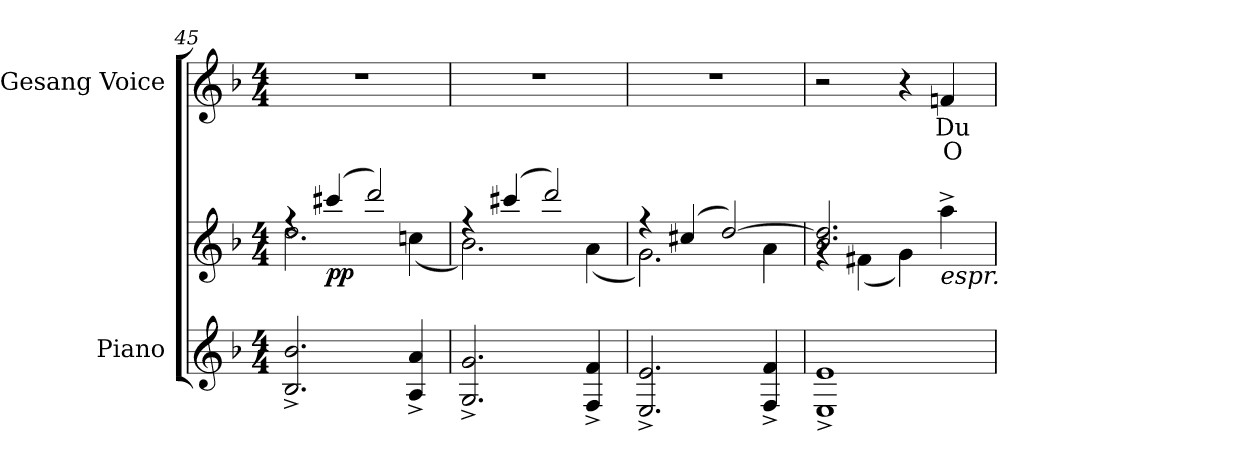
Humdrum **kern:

**kern	**kern	**dynam	**kern	**text	**text
*part2	*part2	*part2	*part1	*part1	*part1
*staff3	*staff2	*staff2/3	*staff1	*staff1	*staff1
*I"Piano	*	*	*I"Gesang Voice	*	*
*I'Pno	*	*	*	*	*
*clefG2	*clefG2	*	*clefG2	*	*
*k[b-]	*k[b-]	*	*k[b-]	*	*
*M4/4	*M4/4	*	*M4/4	*	*
=45	=45	=45	=45	=45	=45
*	*^	*	*	*	*
2.B-/^ 2.b-/^	4rff	2.dd\	.	1r	.	.
!	!	!	!LO:DY:b	!	!	!
.	(>4ccc#X/	.	pp	.	.	.
.	2ddd/)	.	.	.	.	.
4A/^ 4a/^	.	(<4ccn\	.	.	.	.
=46	=46	=46	=46	=46	=46	=46
2.G/^ 2.g/^	4rff	2.b-\)	.	1r	.	.
.	(>4ccc#X/	.	.	.	.	.
.	2ddd/)	.	.	.	.	.
4F/^ 4f/^	.	(<4a\	.	.	.	.
=47	=47	=47	=47	=47	=47	=47
2.E/^ 2.e/^	4rff	2.g\)	.	1r	.	.
.	(>4cc#X/	.	.	.	.	.
.	[2dd/)	.	.	.	.	.
4F/^ 4f/^	.	4a\	.	.	.	.
!!LO:LB:g=z
=48	=48	=48	=48	=48	=48	=48
1E^ 1e^	2.b-/ 2.dd/]	4rg	.	2r	.	.
.	.	(<4f#X\	.	.	.	.
.	.	4g\)	.	4r	.	.
!	!LO:TX:b:i:t=espr.	!	!	!	!	!
!	!	!	!	!	!LO:LY:b	!LO:LY:b
.	4rFyy	4aa^\	.	4fn/	Du	O
*	*v	*v	*	*	*	*
=	=	=	=	=	=
*-	*-	*-	*-	*-	*-
